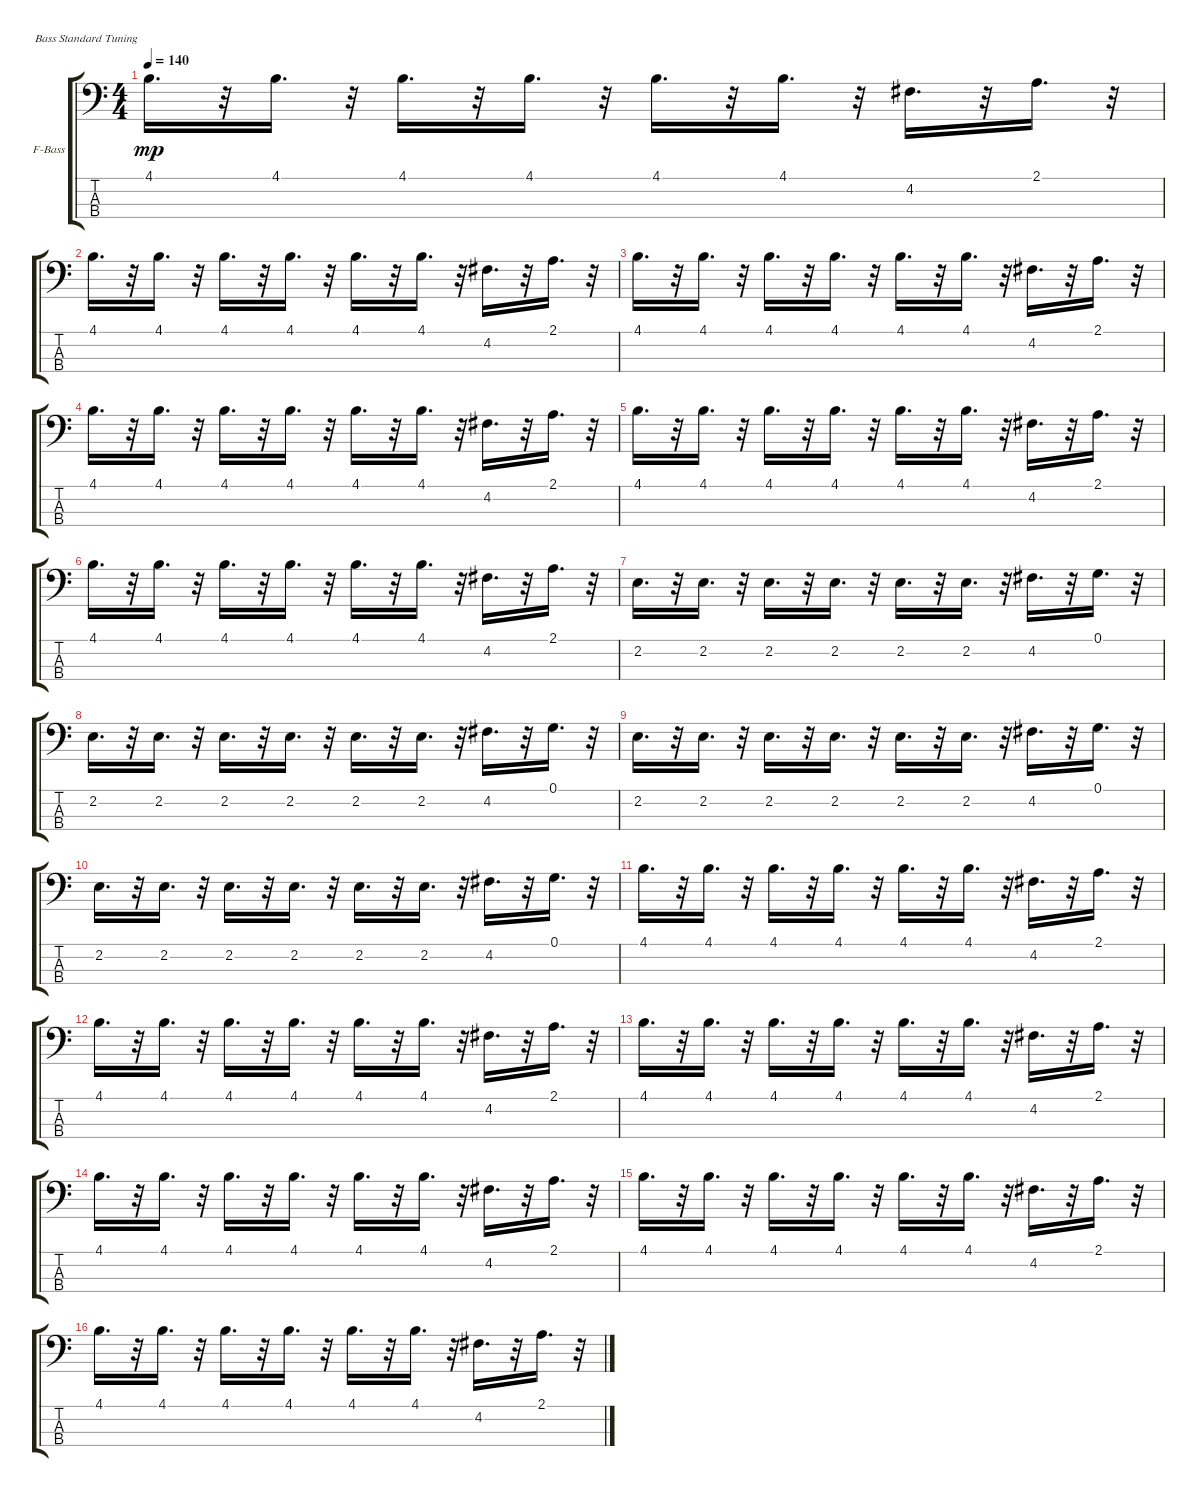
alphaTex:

\bracketExtendMode groupsimilarinstruments
\firstSystemTrackNameOrientation horizontal
\otherSystemsTrackNameOrientation horizontal
\track ("" "F-Bass") {instrument acousticbass}
\staff {score tabs}
\tuning (G2 D2 A1 E1)
\ts (4 4)
\tempo 140
\clef f4
\ks c
4.1.16{d dy mp} r.32 4.1.16{d} r.32 4.1.16{d} r.32 4.1.16{d} r.32 4.1.16{d} r.32 4.1.16{d} r.32 4.2.16{d} r.32 2.1.16{d} r.32 |
4.1.16{d} r.32 4.1.16{d} r.32 4.1.16{d} r.32 4.1.16{d} r.32 4.1.16{d} r.32 4.1.16{d} r.32 4.2.16{d} r.32 2.1.16{d} r.32 |
4.1.16{d} r.32 4.1.16{d} r.32 4.1.16{d} r.32 4.1.16{d} r.32 4.1.16{d} r.32 4.1.16{d} r.32 4.2.16{d} r.32 2.1.16{d} r.32 |
4.1.16{d} r.32 4.1.16{d} r.32 4.1.16{d} r.32 4.1.16{d} r.32 4.1.16{d} r.32 4.1.16{d} r.32 4.2.16{d} r.32 2.1.16{d} r.32 |
4.1.16{d} r.32 4.1.16{d} r.32 4.1.16{d} r.32 4.1.16{d} r.32 4.1.16{d} r.32 4.1.16{d} r.32 4.2.16{d} r.32 2.1.16{d} r.32 |
4.1.16{d} r.32 4.1.16{d} r.32 4.1.16{d} r.32 4.1.16{d} r.32 4.1.16{d} r.32 4.1.16{d} r.32 4.2.16{d} r.32 2.1.16{d} r.32 |
2.2.16{d} r.32 2.2.16{d} r.32 2.2.16{d} r.32 2.2.16{d} r.32 2.2.16{d} r.32 2.2.16{d} r.32 4.2.16{d} r.32 0.1.16{d} r.32 |
2.2.16{d} r.32 2.2.16{d} r.32 2.2.16{d} r.32 2.2.16{d} r.32 2.2.16{d} r.32 2.2.16{d} r.32 4.2.16{d} r.32 0.1.16{d} r.32 |
2.2.16{d} r.32 2.2.16{d} r.32 2.2.16{d} r.32 2.2.16{d} r.32 2.2.16{d} r.32 2.2.16{d} r.32 4.2.16{d} r.32 0.1.16{d} r.32 |
2.2.16{d} r.32 2.2.16{d} r.32 2.2.16{d} r.32 2.2.16{d} r.32 2.2.16{d} r.32 2.2.16{d} r.32 4.2.16{d} r.32 0.1.16{d} r.32 |
4.1.16{d} r.32 4.1.16{d} r.32 4.1.16{d} r.32 4.1.16{d} r.32 4.1.16{d} r.32 4.1.16{d} r.32 4.2.16{d} r.32 2.1.16{d} r.32 |
4.1.16{d} r.32 4.1.16{d} r.32 4.1.16{d} r.32 4.1.16{d} r.32 4.1.16{d} r.32 4.1.16{d} r.32 4.2.16{d} r.32 2.1.16{d} r.32 |
4.1.16{d} r.32 4.1.16{d} r.32 4.1.16{d} r.32 4.1.16{d} r.32 4.1.16{d} r.32 4.1.16{d} r.32 4.2.16{d} r.32 2.1.16{d} r.32 |
4.1.16{d} r.32 4.1.16{d} r.32 4.1.16{d} r.32 4.1.16{d} r.32 4.1.16{d} r.32 4.1.16{d} r.32 4.2.16{d} r.32 2.1.16{d} r.32 |
4.1.16{d} r.32 4.1.16{d} r.32 4.1.16{d} r.32 4.1.16{d} r.32 4.1.16{d} r.32 4.1.16{d} r.32 4.2.16{d} r.32 2.1.16{d} r.32 |
4.1.16{d} r.32 4.1.16{d} r.32 4.1.16{d} r.32 4.1.16{d} r.32 4.1.16{d} r.32 4.1.16{d} r.32 4.2.16{d} r.32 2.1.16{d} r.32
